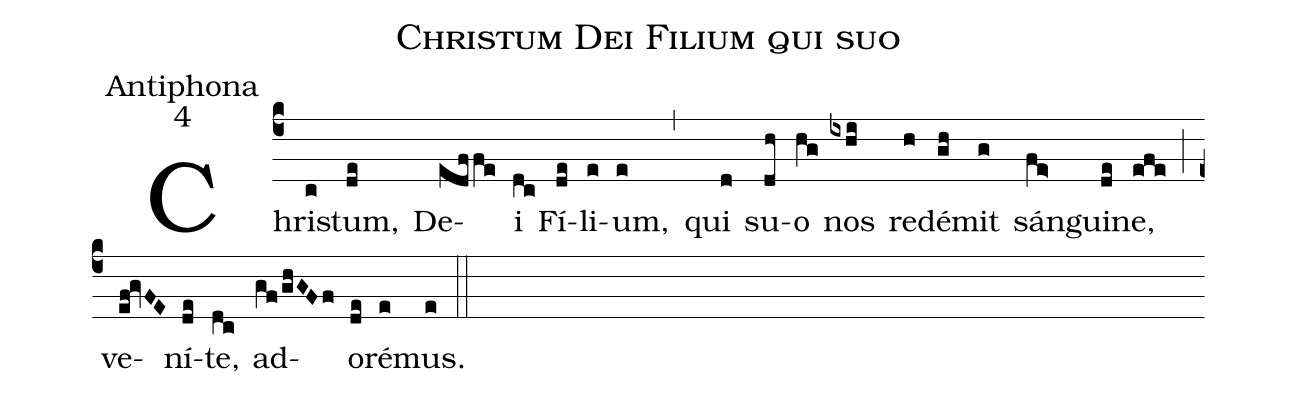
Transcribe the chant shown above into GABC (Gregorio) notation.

name:Christum Dei Filium qui suo;
office-part:Antiphona;
mode:4;
%%
(c4)Chri(c)stum,(de) De(edffe)i(dc) Fí(de)li(e)um,(e) (,) qui(d) su(dh)o(hg) nos(ixhi) red(h)é(gh)mit(g) sán(fe>)gui(de)ne,(efe) (;) ve(ef!gvFE)ní(de)te,(dc) ad(gf/ghGFf)o(de)ré(e)mus.(e) (::)
